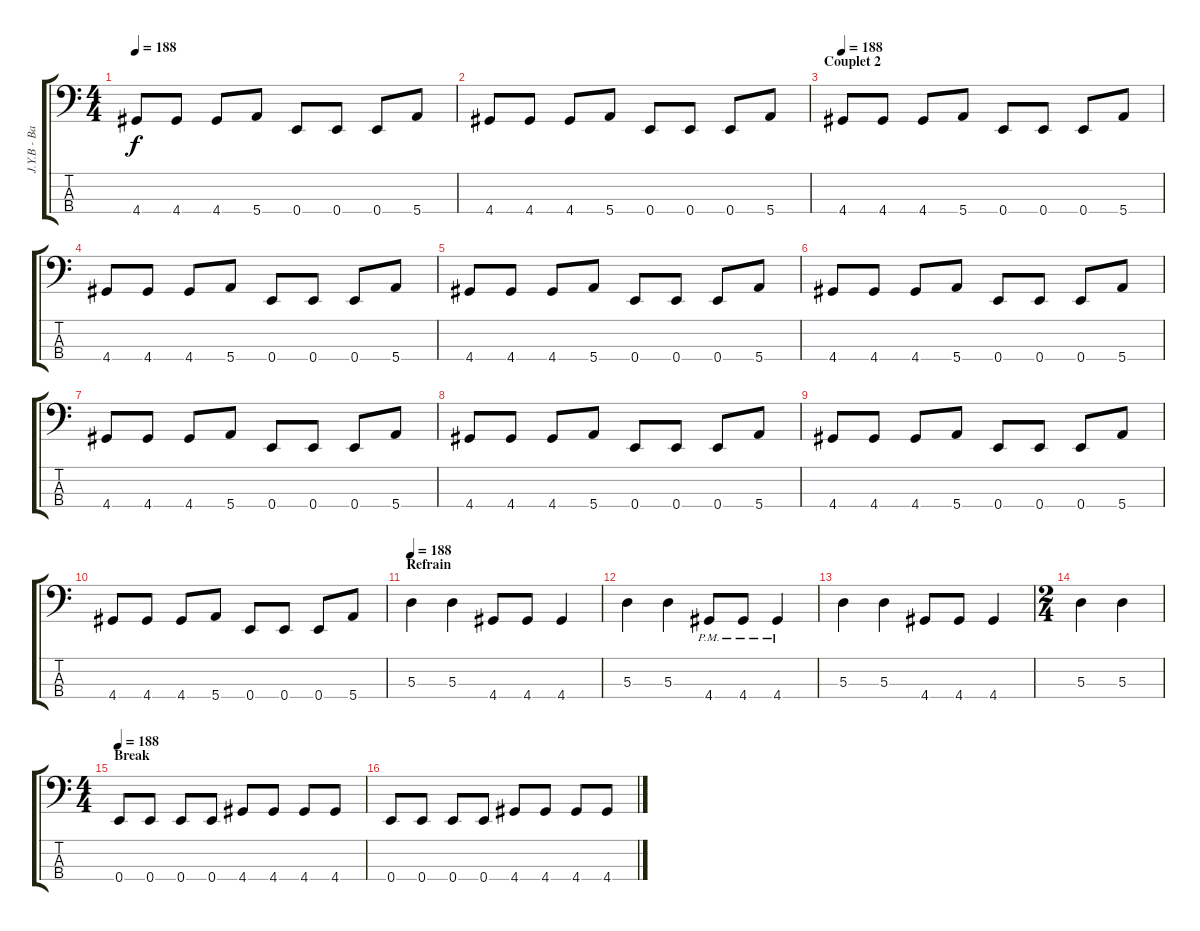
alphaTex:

\track ("J.Y.B - Basse" "J.Y.B - Ba") {instrument synthbass2}
\staff {score tabs}
\tuning (G2 D2 A1 E1) {hide}
\ts (4 4)
\tempo 188
\clef f4
\ks c
4.4.8{dy f} 4.4.8 4.4.8 5.4.8 0.4.8 0.4.8 0.4.8 5.4.8 |
4.4.8 4.4.8 4.4.8 5.4.8 0.4.8 0.4.8 0.4.8 5.4.8 |
\section ("" "Couplet 2")
\tempo 188
4.4.8{volume 16 balance 8 instrument synthbass2} 4.4.8 4.4.8 5.4.8 0.4.8 0.4.8 0.4.8 5.4.8 |
4.4.8 4.4.8 4.4.8 5.4.8 0.4.8 0.4.8 0.4.8 5.4.8 |
4.4.8 4.4.8 4.4.8 5.4.8 0.4.8 0.4.8 0.4.8 5.4.8 |
4.4.8 4.4.8 4.4.8 5.4.8 0.4.8 0.4.8 0.4.8 5.4.8 |
4.4.8 4.4.8 4.4.8 5.4.8 0.4.8 0.4.8 0.4.8 5.4.8 |
4.4.8 4.4.8 4.4.8 5.4.8 0.4.8 0.4.8 0.4.8 5.4.8 |
4.4.8 4.4.8 4.4.8 5.4.8 0.4.8 0.4.8 0.4.8 5.4.8 |
4.4.8 4.4.8 4.4.8 5.4.8 0.4.8 0.4.8 0.4.8 5.4.8 |
\section ("" "Refrain")
\tempo 188
5.3.4{volume 16 balance 8 instrument synthbass2} 5.3.4 4.4.8 4.4.8 4.4.4 |
5.3.4 5.3.4 4.4{pm}.8 4.4{pm}.8 4.4{pm}.4 |
5.3.4 5.3.4 4.4.8 4.4.8 4.4.4 |
\ts (2 4)
5.3.4 5.3.4 |
\ts (4 4)
\section ("" "Break")
\tempo 188
0.4.8{volume 16 balance 8 instrument synthbass2} 0.4.8 0.4.8 0.4.8 4.4.8 4.4.8 4.4.8 4.4.8 |
0.4.8 0.4.8 0.4.8 0.4.8 4.4.8 4.4.8 4.4.8 4.4.8
